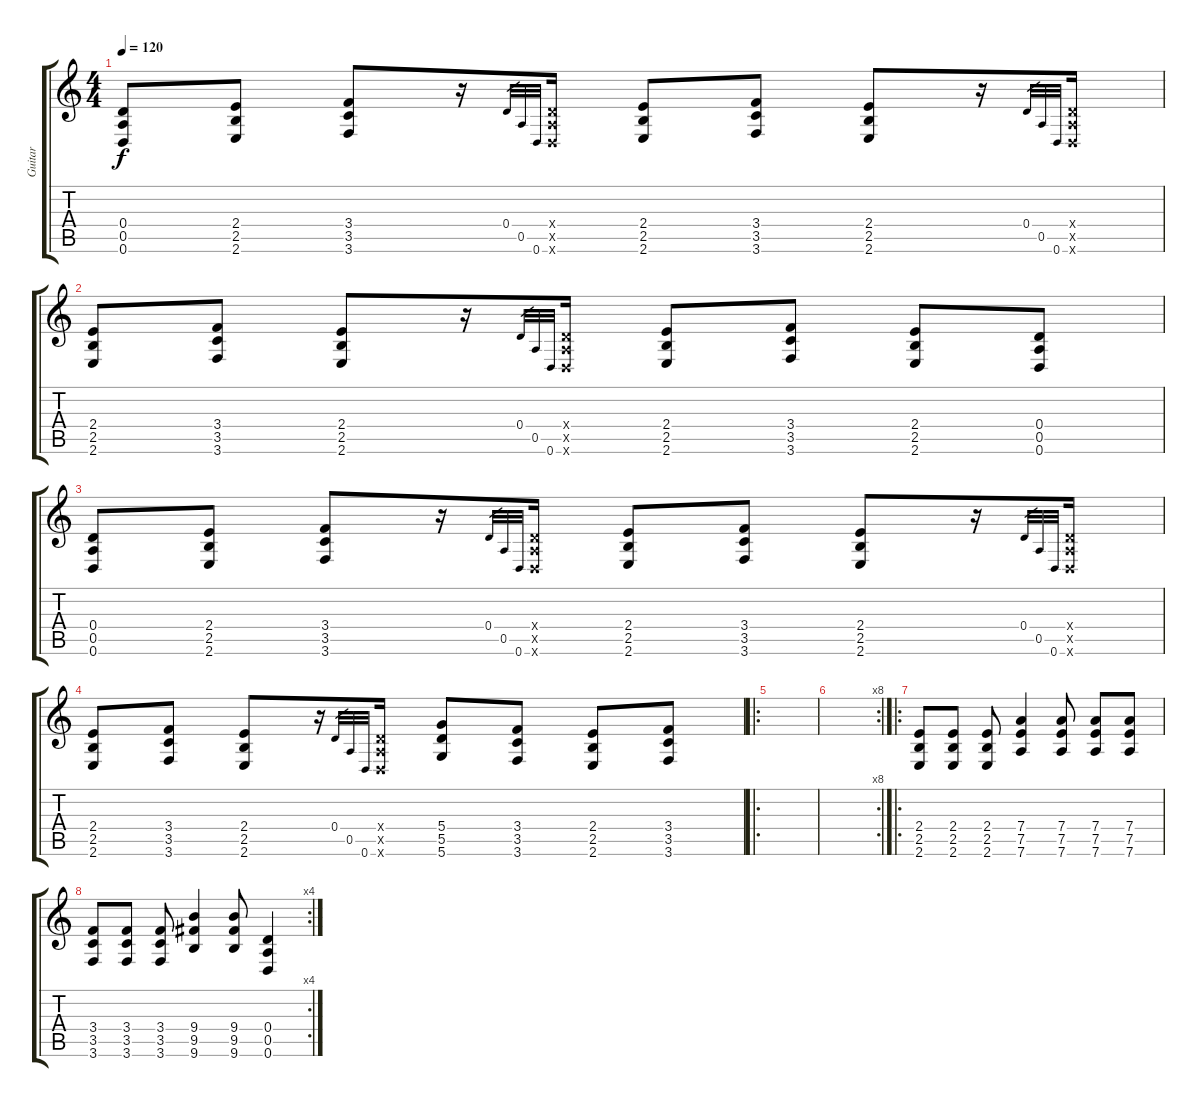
\track ("Guitar" "Guitar") {instrument overdrivenguitar}
\staff {score tabs}
\tuning (E4 B3 G3 D3 A2 D2) {hide}
\ts (4 4)
\tempo 120
\clef g2
\ks c
(0.4 0.5 0.6).8{dy f} (2.4 2.5 2.6).8 (3.4 3.5 3.6).8 r.16 0.4.32{gr} 0.5.32{gr} 0.6.32{gr} (0.4{x} 0.5{x} 0.6{x}).16 (2.4 2.5 2.6).8 (3.4 3.5 3.6).8 (2.4 2.5 2.6).8 r.16 0.4.32{gr} 0.5.32{gr} 0.6.32{gr} (0.4{x} 0.5{x} 0.6{x}).16 |
(2.4 2.5 2.6).8 (3.4 3.5 3.6).8 (2.4 2.5 2.6).8 r.16 0.4.32{gr} 0.5.32{gr} 0.6.32{gr} (0.4{x} 0.5{x} 0.6{x}).16 (2.4 2.5 2.6).8 (3.4 3.5 3.6).8 (2.4 2.5 2.6).8 (0.4 0.5 0.6).8 |
(0.4 0.5 0.6).8 (2.4 2.5 2.6).8 (3.4 3.5 3.6).8 r.16 0.4.32{gr} 0.5.32{gr} 0.6.32{gr} (0.4{x} 0.5{x} 0.6{x}).16 (2.4 2.5 2.6).8 (3.4 3.5 3.6).8 (2.4 2.5 2.6).8 r.16 0.4.32{gr} 0.5.32{gr} 0.6.32{gr} (0.4{x} 0.5{x} 0.6{x}).16 |
(2.4 2.5 2.6).8 (3.4 3.5 3.6).8 (2.4 2.5 2.6).8 r.16 0.4.32{gr} 0.5.32{gr} 0.6.32{gr} (0.4{x} 0.5{x} 0.6{x}).16 (5.4 5.5 5.6).8 (3.4 3.5 3.6).8 (2.4 2.5 2.6).8 (3.4 3.5 3.6).8 |
\ro
|
\rc 8
|
\ro
(2.4 2.5 2.6).8 (2.4 2.5 2.6).8 (2.4 2.5 2.6).8 (7.4 7.5 7.6).4 (7.4 7.5 7.6).8 (7.4 7.5 7.6).8 (7.4 7.5 7.6).8 |
\rc 4
(3.4 3.5 3.6).8 (3.4 3.5 3.6).8 (3.4 3.5 3.6).8 (9.4 9.5 9.6).4 (9.4 9.5 9.6).8 (0.4 0.5 0.6).4
